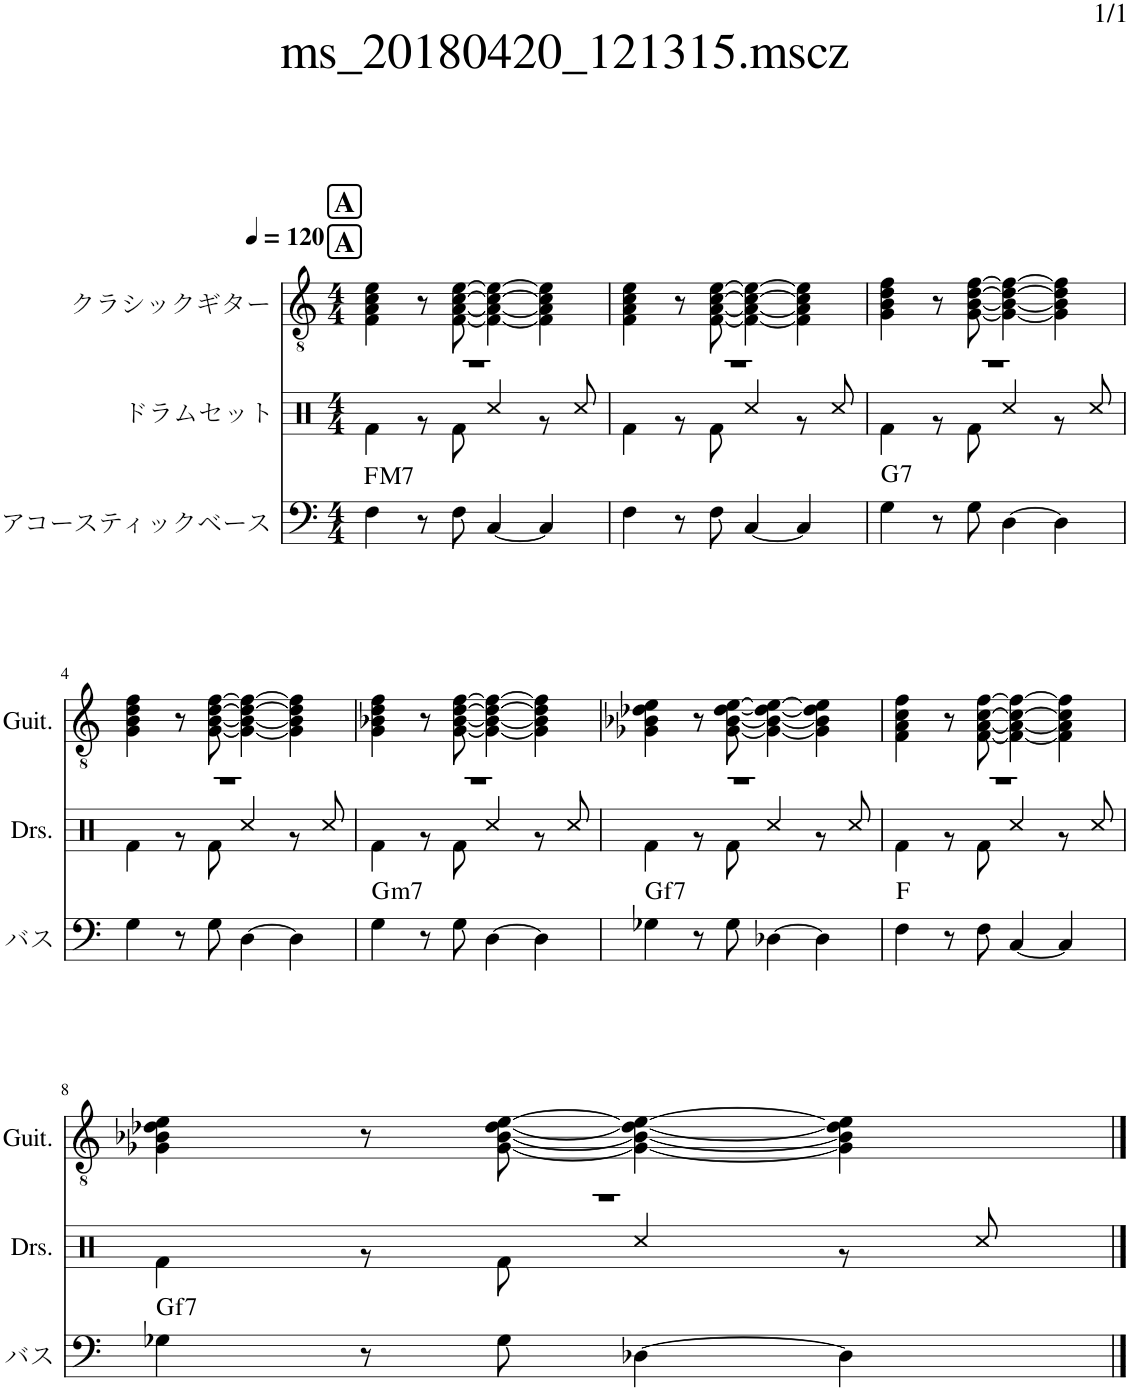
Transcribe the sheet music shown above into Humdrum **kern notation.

**kern	**harte	**kern	**kern
*part3	*part3	*part2	*part1
*staff3	*	*staff2	*staff1
*I"アコースティックベース	*	*I"ドラムセット	*I"クラシックギター
*clefF4	*	*clefX	*clefGv2
*Trd7c12	*	*	*
*k[]	*	*k[]	*k[]
*M4/4	*	*M4/4	*M4/4
*MM120	*	*MM120	*MM120
!!LO:REH:place=s1:a:B:cj:t=A
!!LO:REH:place=s1:a:B:cj:t=A
=1	=1	=1	=1
*	*	*^	*
!	!LO:H:kt=M7	!	!	!
4F\	F:maj7	1r	4Rf\	4F\ 4A\ 4c\ 4e\
8r	.	.	8r	8r
8F\	.	.	8Rf\	[8F\ [8A\ [8c\ [8e\
[4C/	.	.	4Rcc/	4F\_ 4A\_ 4c\_ 4e\_
4C/]	.	.	8r	4F\] 4A\] 4c\] 4e\]
.	.	.	8Rcc/	.
=2	=2	=2	=2	=2
4F\	.	1r	4Rf\	4F\ 4A\ 4c\ 4e\
8r	.	.	8r	8r
8F\	.	.	8Rf\	[8F\ [8A\ [8c\ [8e\
[4C/	.	.	4Rcc/	4F\_ 4A\_ 4c\_ 4e\_
4C/]	.	.	8r	4F\] 4A\] 4c\] 4e\]
.	.	.	8Rcc/	.
=3	=3	=3	=3	=3
!	!LO:H:kt=7	!	!	!
4G\	G:7	1r	4Rf\	4G\ 4B\ 4d\ 4f\
8r	.	.	8r	8r
8G\	.	.	8Rf\	[8G\ [8B\ [8d\ [8f\
[4D\	.	.	4Rcc/	4G\_ 4B\_ 4d\_ 4f\_
4D\]	.	.	8r	4G\] 4B\] 4d\] 4f\]
.	.	.	8Rcc/	.
!!LO:LB:g=z
=4	=4	=4	=4	=4
4G\	.	1r	4Rf\	4G\ 4B\ 4d\ 4f\
8r	.	.	8r	8r
8G\	.	.	8Rf\	[8G\ [8B\ [8d\ [8f\
[4D\	.	.	4Rcc/	4G\_ 4B\_ 4d\_ 4f\_
4D\]	.	.	8r	4G\] 4B\] 4d\] 4f\]
.	.	.	8Rcc/	.
=5	=5	=5	=5	=5
!	!LO:H:kt=m7	!	!	!
4G\	G:min7	1r	4Rf\	4G\ 4B-X\ 4d\ 4f\
8r	.	.	8r	8r
8G\	.	.	8Rf\	[8G\ [8B-\ [8d\ [8f\
[4D\	.	.	4Rcc/	4G\_ 4B-\_ 4d\_ 4f\_
4D\]	.	.	8r	4G\] 4B-\] 4d\] 4f\]
.	.	.	8Rcc/	.
=6	=6	=6	=6	=6
!	!LO:H:kt=f	!	!	!
4G-X\	.	1r	4Rf\	4G-X\ 4B-X\ 4d-X\ 4e\
8r	.	.	8r	8r
8G-\	.	.	8Rf\	[8G-\ [8B-\ [8d-\ [8e\
[4D-X\	.	.	4Rcc/	4G-\_ 4B-\_ 4d-\_ 4e\_
4D-\]	.	.	8r	4G-\] 4B-\] 4d-\] 4e\]
.	.	.	8Rcc/	.
=7	=7	=7	=7	=7
4F\	F:maj	1r	4Rf\	4F\ 4A\ 4c\ 4f\
8r	.	.	8r	8r
8F\	.	.	8Rf\	[8F\ [8A\ [8c\ [8f\
[4C/	.	.	4Rcc/	4F\_ 4A\_ 4c\_ 4f\_
4C/]	.	.	8r	4F\] 4A\] 4c\] 4f\]
.	.	.	8Rcc/	.
!!LO:LB:g=z
=8	=8	=8	=8	=8
!	!LO:H:kt=f	!	!	!
4G-X\	.	1r	4Rf\	4G-X\ 4B-X\ 4d-X\ 4e\
8r	.	.	8r	8r
8G-\	.	.	8Rf\	[8G-\ [8B-\ [8d-\ [8e\
[4D-X\	.	.	4Rcc/	4G-\_ 4B-\_ 4d-\_ 4e\_
4D-\]	.	.	8r	4G-\] 4B-\] 4d-\] 4e\]
.	.	.	8Rcc/	.
*	*	*v	*v	*
==	==	==	==
*-	*-	*-	*-
